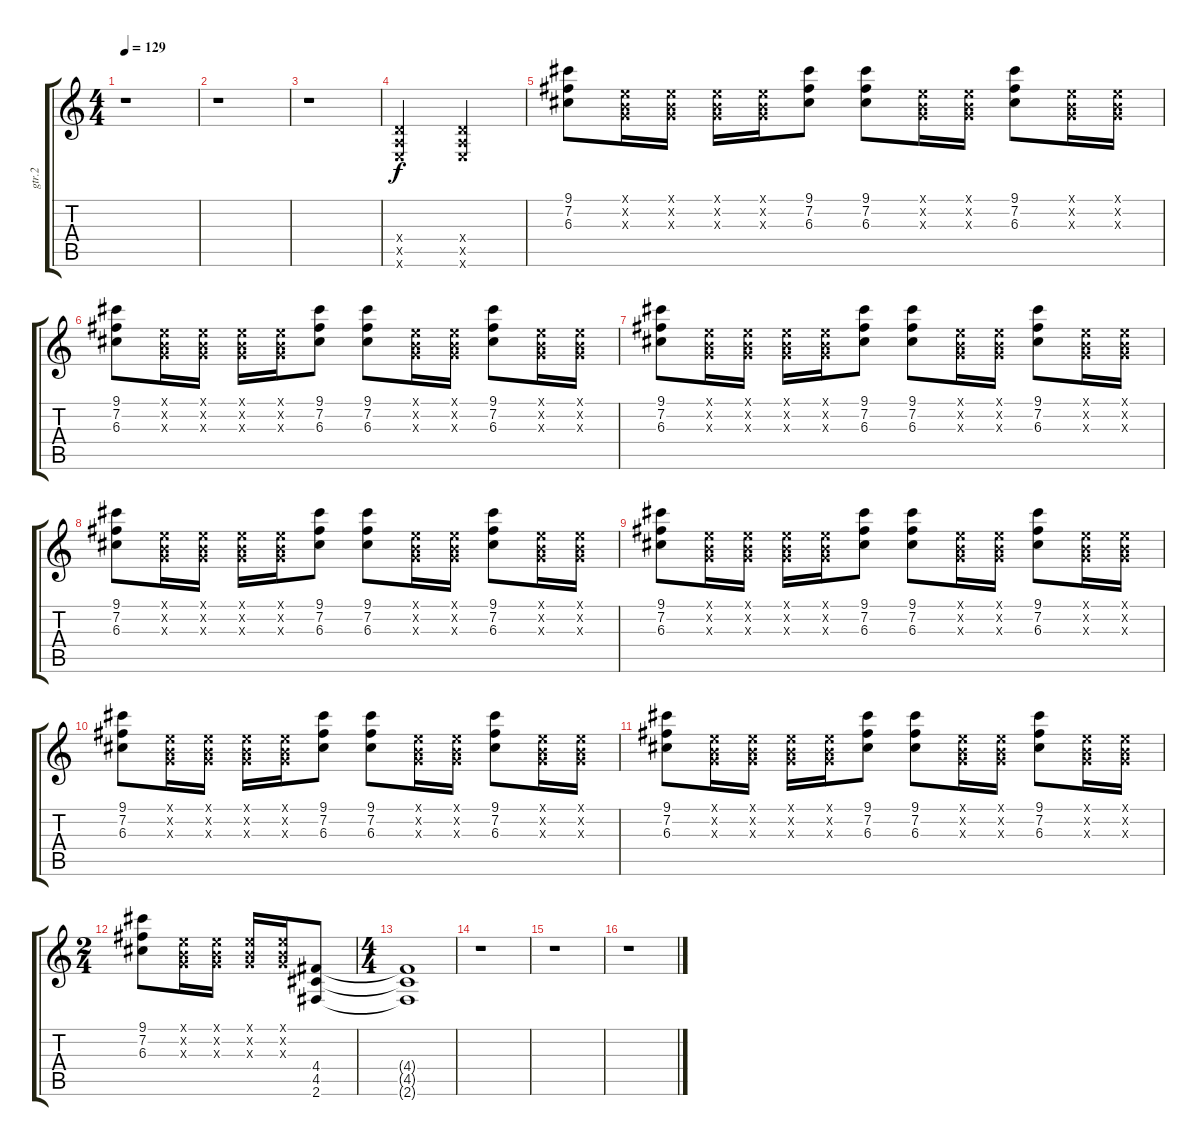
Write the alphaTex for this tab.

\track ("gtr.2" "gtr.2") {instrument overdrivenguitar}
\staff {score tabs}
\tuning (E4 B3 G3 D3 A2 E2) {hide}
\ts (4 4)
\tempo 129
\clef g2
\ks c
r.1{dy f instrument overdrivenguitar} |
r.1 |
r.1 |
(0.4{x} 0.5{x} 0.6{x}).2 (0.4{x} 0.5{x} 0.6{x}).2 |
(9.1 7.2 6.3).8 (0.1{x} 0.2{x} 0.3{x}).16 (0.1{x} 0.2{x} 0.3{x}).16 (0.1{x} 0.2{x} 0.3{x}).16 (0.1{x} 0.2{x} 0.3{x}).16 (9.1 7.2 6.3).8 (9.1 7.2 6.3).8 (0.1{x} 0.2{x} 0.3{x}).16 (0.1{x} 0.2{x} 0.3{x}).16 (9.1 7.2 6.3).8 (0.1{x} 0.2{x} 0.3{x}).16 (0.1{x} 0.2{x} 0.3{x}).16 |
(9.1 7.2 6.3).8 (0.1{x} 0.2{x} 0.3{x}).16 (0.1{x} 0.2{x} 0.3{x}).16 (0.1{x} 0.2{x} 0.3{x}).16 (0.1{x} 0.2{x} 0.3{x}).16 (9.1 7.2 6.3).8 (9.1 7.2 6.3).8 (0.1{x} 0.2{x} 0.3{x}).16 (0.1{x} 0.2{x} 0.3{x}).16 (9.1 7.2 6.3).8 (0.1{x} 0.2{x} 0.3{x}).16 (0.1{x} 0.2{x} 0.3{x}).16 |
(9.1 7.2 6.3).8 (0.1{x} 0.2{x} 0.3{x}).16 (0.1{x} 0.2{x} 0.3{x}).16 (0.1{x} 0.2{x} 0.3{x}).16 (0.1{x} 0.2{x} 0.3{x}).16 (9.1 7.2 6.3).8 (9.1 7.2 6.3).8 (0.1{x} 0.2{x} 0.3{x}).16 (0.1{x} 0.2{x} 0.3{x}).16 (9.1 7.2 6.3).8 (0.1{x} 0.2{x} 0.3{x}).16 (0.1{x} 0.2{x} 0.3{x}).16 |
(9.1 7.2 6.3).8 (0.1{x} 0.2{x} 0.3{x}).16 (0.1{x} 0.2{x} 0.3{x}).16 (0.1{x} 0.2{x} 0.3{x}).16 (0.1{x} 0.2{x} 0.3{x}).16 (9.1 7.2 6.3).8 (9.1 7.2 6.3).8 (0.1{x} 0.2{x} 0.3{x}).16 (0.1{x} 0.2{x} 0.3{x}).16 (9.1 7.2 6.3).8 (0.1{x} 0.2{x} 0.3{x}).16 (0.1{x} 0.2{x} 0.3{x}).16 |
(9.1 7.2 6.3).8 (0.1{x} 0.2{x} 0.3{x}).16 (0.1{x} 0.2{x} 0.3{x}).16 (0.1{x} 0.2{x} 0.3{x}).16 (0.1{x} 0.2{x} 0.3{x}).16 (9.1 7.2 6.3).8 (9.1 7.2 6.3).8 (0.1{x} 0.2{x} 0.3{x}).16 (0.1{x} 0.2{x} 0.3{x}).16 (9.1 7.2 6.3).8 (0.1{x} 0.2{x} 0.3{x}).16 (0.1{x} 0.2{x} 0.3{x}).16 |
(9.1 7.2 6.3).8 (0.1{x} 0.2{x} 0.3{x}).16 (0.1{x} 0.2{x} 0.3{x}).16 (0.1{x} 0.2{x} 0.3{x}).16 (0.1{x} 0.2{x} 0.3{x}).16 (9.1 7.2 6.3).8 (9.1 7.2 6.3).8 (0.1{x} 0.2{x} 0.3{x}).16 (0.1{x} 0.2{x} 0.3{x}).16 (9.1 7.2 6.3).8 (0.1{x} 0.2{x} 0.3{x}).16 (0.1{x} 0.2{x} 0.3{x}).16 |
(9.1 7.2 6.3).8 (0.1{x} 0.2{x} 0.3{x}).16 (0.1{x} 0.2{x} 0.3{x}).16 (0.1{x} 0.2{x} 0.3{x}).16 (0.1{x} 0.2{x} 0.3{x}).16 (9.1 7.2 6.3).8 (9.1 7.2 6.3).8 (0.1{x} 0.2{x} 0.3{x}).16 (0.1{x} 0.2{x} 0.3{x}).16 (9.1 7.2 6.3).8 (0.1{x} 0.2{x} 0.3{x}).16 (0.1{x} 0.2{x} 0.3{x}).16 |
\ts (2 4)
(9.1 7.2 6.3).8 (0.1{x} 0.2{x} 0.3{x}).16 (0.1{x} 0.2{x} 0.3{x}).16 (0.1{x} 0.2{x} 0.3{x}).16 (0.1{x} 0.2{x} 0.3{x}).16 (4.4 4.5 2.6).8 |
\ts (4 4)
(4.4{t} 4.5{t} 2.6{t}).1 |
r.1 |
r.1 |
r.1
